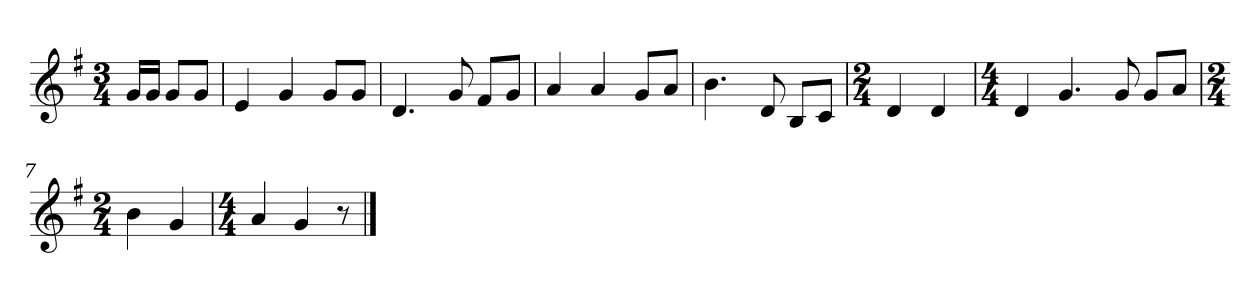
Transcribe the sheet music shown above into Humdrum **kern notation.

**kern
*part1
*staff1
*k[f#]
*M3/4
*MM120
=
16gLL
16gJJ
8gL
8gJ
=1
4e
4g
8gL
8gJ
=2
4.d
8g
8f#L
8gJ
=3
4a
4a
8gL
8aJ
=4
4.b
8d
8BL
8cJ
=5
*M2/4
4d
4d
=6
*M4/4
4d
4.g
8g
8gL
8aJ
=7
*M2/4
4b
4g
=8
*M4/4
4a
4g
8r
==
*-
